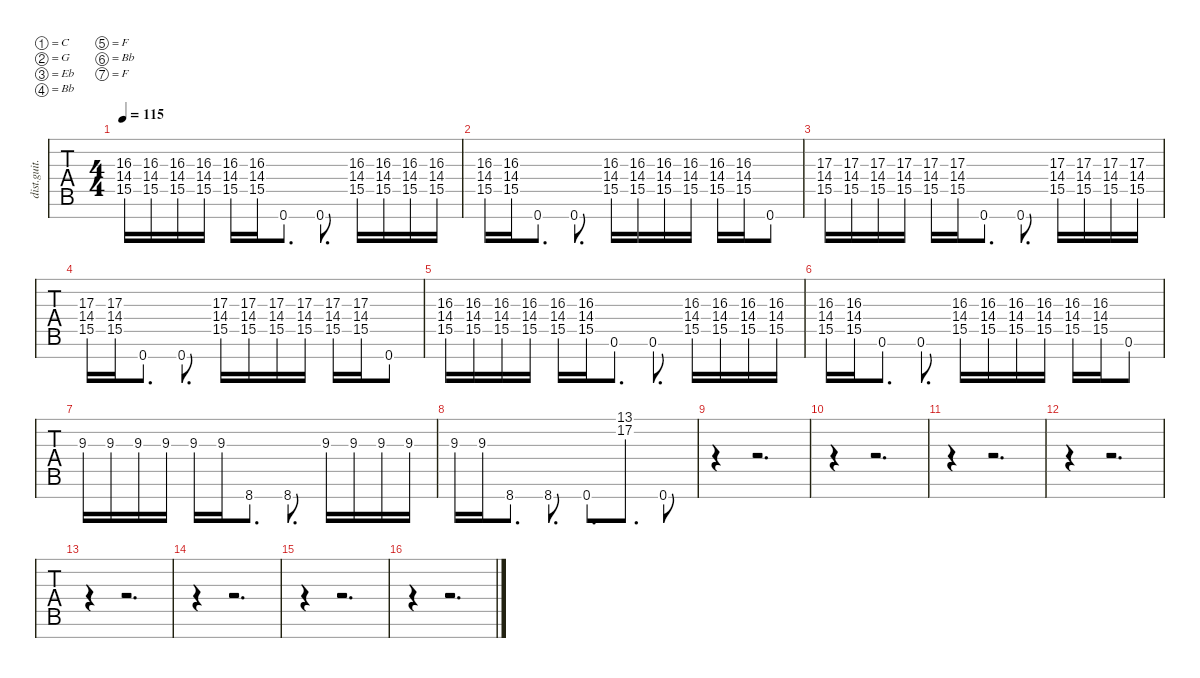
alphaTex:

\defaultSystemsLayout 4
\hideDynamics
\bracketExtendMode nobrackets
\track ("Lead" "dist.guit.") {instrument distortionguitar}
\staff {tabs}
\tuning (C4 G3 Eb3 Bb2 F2 Bb1 F1)
\ts (4 4)
\tempo 115
\clef g2
\ks c
(16.3 14.4 15.5{acc #}).16{dy f beam Down} (16.3 14.4 15.5{acc #}).16{beam Down} (16.3 14.4 15.5{acc #}).16{beam Down} (16.3 14.4 15.5{acc #}).16{beam Down} (16.3 14.4 15.5{acc #}).16{beam Down} (16.3 14.4 15.5{acc #}).16{beam Down} 0.7.8{d beam Down} 0.7.8{d beam Up} (16.3 14.4 15.5{acc #}).16{beam Down} (16.3 14.4 15.5{acc #}).16{beam Down} (16.3 14.4 15.5{acc #}).16{beam Down} (16.3 14.4 15.5{acc #}).16{beam Down} |
(16.3 14.4 15.5{acc #}).16{beam Down} (16.3 14.4 15.5{acc #}).16{beam Down} 0.7.8{d beam Down} 0.7.8{d beam Up} (16.3 14.4 15.5{acc #}).16{beam Down} (16.3 14.4 15.5{acc #}).16{beam Down} (16.3 14.4 15.5{acc #}).16{beam Down} (16.3 14.4 15.5{acc #}).16{beam Down} (16.3 14.4 15.5{acc #}).16{beam Down} (16.3 14.4 15.5{acc #}).16{beam Down} 0.7.8{beam Down} |
(17.3{acc #} 14.4 15.5{acc #}).16{beam Down} (17.3{acc #} 14.4 15.5{acc #}).16{beam Down} (17.3{acc #} 14.4 15.5{acc #}).16{beam Down} (17.3{acc #} 14.4 15.5{acc #}).16{beam Down} (17.3{acc #} 14.4 15.5{acc #}).16{beam Down} (17.3{acc #} 14.4 15.5{acc #}).16{beam Down} 0.7.8{d beam Down} 0.7.8{d beam Up} (17.3{acc #} 14.4 15.5{acc #}).16{beam Down} (17.3{acc #} 14.4 15.5{acc #}).16{beam Down} (17.3{acc #} 14.4 15.5{acc #}).16{beam Down} (17.3{acc #} 14.4 15.5{acc #}).16{beam Down} |
(17.3{acc #} 14.4 15.5{acc #}).16{beam Down} (17.3{acc #} 14.4 15.5{acc #}).16{beam Down} 0.7.8{d beam Down} 0.7.8{d beam Up} (17.3{acc #} 14.4 15.5{acc #}).16{beam Down} (17.3{acc #} 14.4 15.5{acc #}).16{beam Down} (17.3{acc #} 14.4 15.5{acc #}).16{beam Down} (17.3{acc #} 14.4 15.5{acc #}).16{beam Down} (17.3{acc #} 14.4 15.5{acc #}).16{beam Down} (17.3{acc #} 14.4 15.5{acc #}).16{beam Down} 0.7.8{beam Down} |
(16.3 14.4 15.5{acc #}).16{beam Down} (16.3 14.4 15.5{acc #}).16{beam Down} (16.3 14.4 15.5{acc #}).16{beam Down} (16.3 14.4 15.5{acc #}).16{beam Down} (16.3 14.4 15.5{acc #}).16{beam Down} (16.3 14.4 15.5{acc #}).16{beam Down} 0.6{acc #}.8{d beam Down} 0.6{acc #}.8{d beam Up} (16.3 14.4 15.5{acc #}).16{beam Down} (16.3 14.4 15.5{acc #}).16{beam Down} (16.3 14.4 15.5{acc #}).16{beam Down} (16.3 14.4 15.5{acc #}).16{beam Down} |
(16.3 14.4 15.5{acc #}).16{beam Down} (16.3 14.4 15.5{acc #}).16{beam Down} 0.6{acc #}.8{d beam Down} 0.6{acc #}.8{d beam Up} (16.3 14.4 15.5{acc #}).16{beam Down} (16.3 14.4 15.5{acc #}).16{beam Down} (16.3 14.4 15.5{acc #}).16{beam Down} (16.3 14.4 15.5{acc #}).16{beam Down} (16.3 14.4 15.5{acc #}).16{beam Down} (16.3 14.4 15.5{acc #}).16{beam Down} 0.6{acc #}.8{beam Down} |
9.3.16{beam Down} 9.3.16{beam Down} 9.3.16{beam Down} 9.3.16{beam Down} 9.3.16{beam Up} 9.3.16{beam Up} 8.7{acc #}.8{d beam Up} 8.7{acc #}.8{d beam Up} 9.3.16{beam Down} 9.3.16{beam Down} 9.3.16{beam Down} 9.3.16{beam Down} |
9.3.16{beam Up} 9.3.16{beam Up} 8.7{acc #}.8{d beam Up} 8.7{acc #}.8{d beam Up} 0.7.8{d beam Up} (13.1{acc #} 17.2).8{d beam Up} 0.7.8{beam Up} |
r.4{beam Down} r.2{d beam Down} |
r.4{beam Down} r.2{d beam Down} |
r.4{beam Down} r.2{d beam Down} |
r.4{beam Down} r.2{d beam Down} |
r.4{beam Down} r.2{d beam Down} |
r.4{beam Down} r.2{d beam Down} |
r.4{beam Down} r.2{d beam Down} |
r.4{beam Down} r.2{d beam Down}
